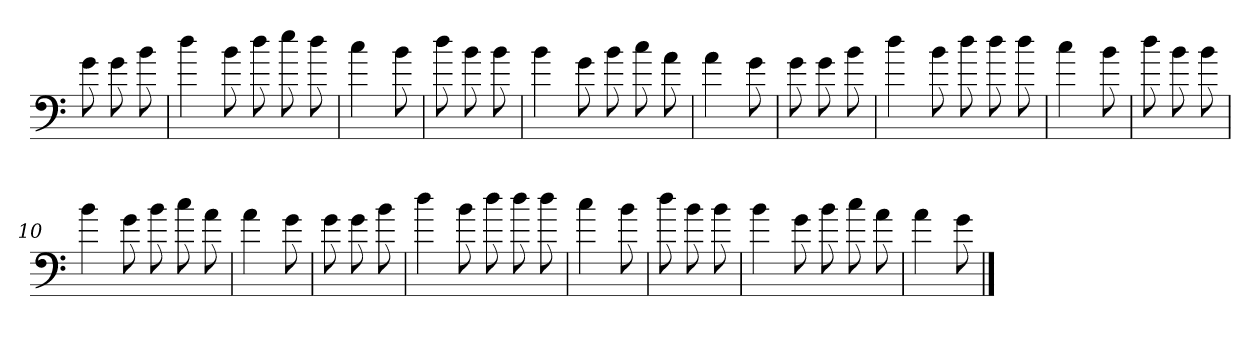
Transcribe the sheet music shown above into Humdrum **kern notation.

**kern
*part1
*staff1
*clefF4
*k[]
=
8g
8g
8b
=1
4dd
8b
8dd
8ee
8dd
=2
4cc
8b
=3
8dd
8b
8b
=4
4b
8g
8b
8cc
8a
=5
4a
8g
=6
8g
8g
8b
=7
4dd
8b
8dd
8dd
8dd
=8
4cc
8b
=9
8dd
8b
8b
=10
4b
8g
8b
8cc
8a
=11
4a
8g
=12
8g
8g
8b
=13
4dd
8b
8dd
8dd
8dd
=14
4cc
8b
=15
8dd
8b
8b
=16
4b
8g
8b
8cc
8a
=17
4a
8g
==
*-
